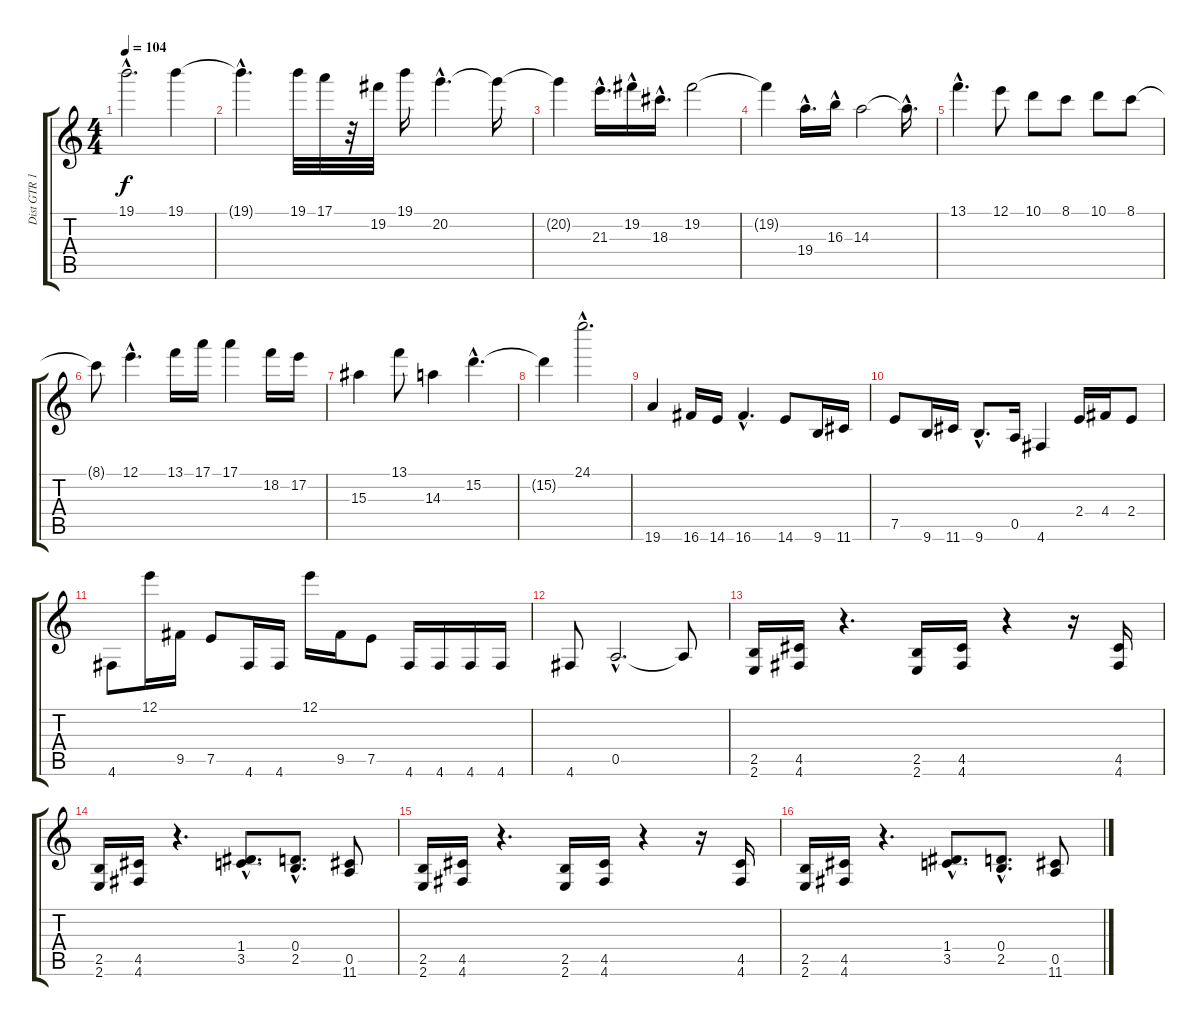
\track ("Dist GTR 1" "Dist GTR 1") {instrument distortionguitar}
\staff {score tabs}
\tuning (E4 B3 G3 D3 A2 D2) {hide}
\ts (4 4)
\tempo 104
\clef g2
\ks c
19.1{hac}.2{d dy f} 19.1.4 |
19.1{hac t}.4{d} 19.1.32 17.1.32 r.32 19.2.32 19.1.16 20.2{hac}.4{d} 20.2{t}.16 |
20.2{t}.4 21.3{hac}.16{d} 19.2{hac}.16 18.3{hac}.16{d} 19.2.2 |
19.2{t}.4 19.4{hac}.16{d} 16.3{hac}.16 14.3.2 14.3{hac t}.16{d} |
13.1{hac}.4{d} 12.1.8 10.1.8 8.1.8 10.1.8 8.1.8 |
8.1{t}.8 12.1{hac}.4{d} 13.1.16 17.1.16 17.1.4 18.2.16 17.2.16 |
15.3.4 13.1.8 14.3.4 15.2{hac}.4{d} |
15.2{t}.4 24.1{hac}.2{d} |
19.6.4 16.6.16 14.6.16 16.6{hac}.4{d} 14.6.8 9.6.16 11.6.16 |
7.5.8 9.6.16 11.6.16 9.6{hac}.8{d} 0.5.16 4.6.4 2.4.16 4.4.16 2.4.8 |
4.6.8 12.1.16 9.5.16 7.5.8 4.6.16 4.6.16 12.1.16 9.5.16 7.5.8 4.6.16 4.6.16 4.6.16 4.6.16 |
4.6.8 0.5{hac}.2{d} 0.5{t}.8 |
(2.5 2.6).16 (4.5 4.6).16 r.4{d} (2.5 2.6).16 (4.5 4.6).16 r.4 r.16 (4.5 4.6).16 |
(2.5 2.6).16 (4.5 4.6).16 r.4{d} (1.4{hac} 3.5{hac}).8{d} (0.4{hac} 2.5{hac}).8{d} (0.5 11.6).8 |
(2.5 2.6).16 (4.5 4.6).16 r.4{d} (2.5 2.6).16 (4.5 4.6).16 r.4 r.16 (4.5 4.6).16 |
(2.5 2.6).16 (4.5 4.6).16 r.4{d} (1.4{hac} 3.5{hac}).8{d} (0.4{hac} 2.5{hac}).8{d} (0.5 11.6).8
